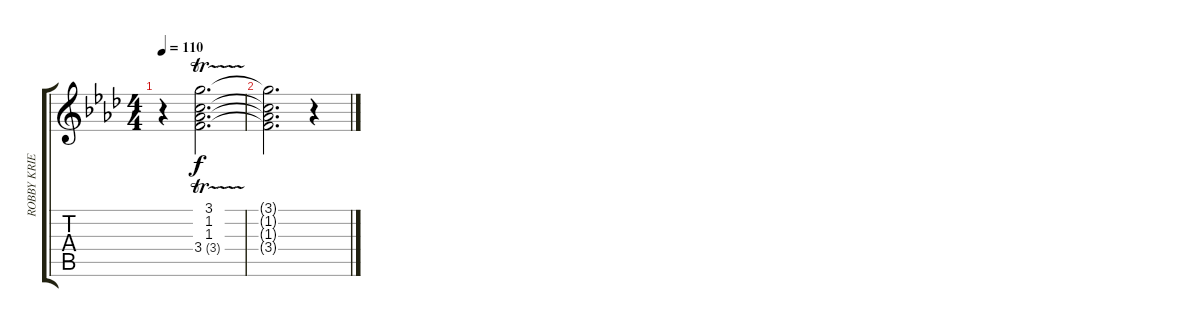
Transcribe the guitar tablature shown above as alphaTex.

\track ("ROBBY KRIEGER" "ROBBY KRIE") {instrument electricguitarjazz}
\staff {score tabs}
\tuning (E4 B3 G3 D3 A2 E2) {hide}
\ts (4 4)
\tempo 110
\clef g2
\ks ab
r.4{dy f} (3.1 1.2 1.3 3.4{tr (3 32)}).2{d} |
(3.1{t} 1.2{t} 1.3{t} 3.4{t}).2{d} r.4
